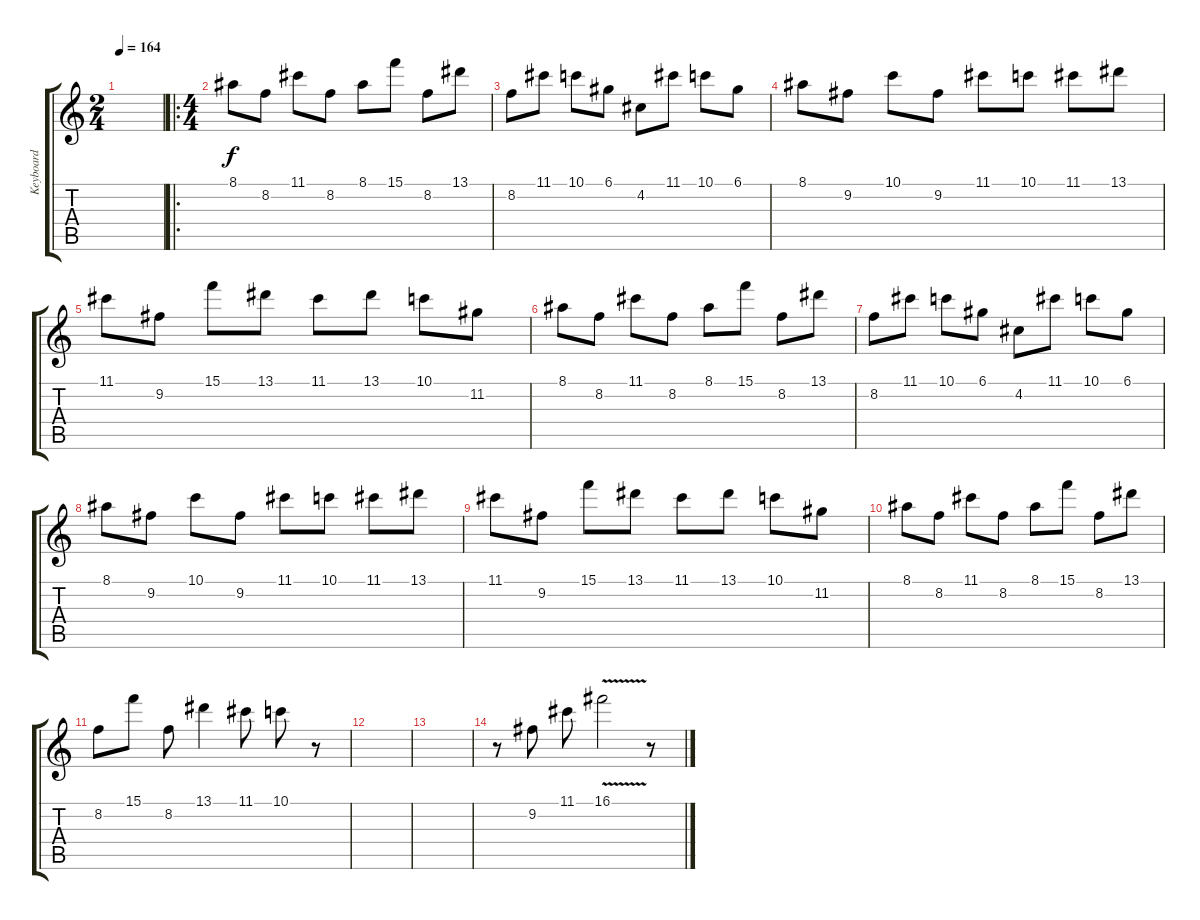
\track ("Keyboard" "Keyboard") {instrument drawbarorgan}
\staff {score tabs}
\tuning (D5 A4 F4 C4 G3 D3) {hide}
\ts (2 4)
\tempo 164
\clef g2
\ks c
|
\ro
\ts (4 4)
8.1.8{volume 16 instrument drawbarorgan} 8.2.8 11.1.8 8.2.8 8.1.8 15.1.8 8.2.8 13.1.8 |
8.2.8 11.1.8 10.1.8 6.1.8 4.2.8 11.1.8 10.1.8 6.1.8 |
8.1.8 9.2.8 10.1.8 9.2.8 11.1.8 10.1.8 11.1.8 13.1.8 |
11.1.8 9.2.8 15.1.8 13.1.8 11.1.8 13.1.8 10.1.8 11.2.8 |
8.1.8 8.2.8 11.1.8 8.2.8 8.1.8 15.1.8 8.2.8 13.1.8 |
8.2.8 11.1.8 10.1.8 6.1.8 4.2.8 11.1.8 10.1.8 6.1.8 |
8.1.8 9.2.8 10.1.8 9.2.8 11.1.8 10.1.8 11.1.8 13.1.8 |
11.1.8 9.2.8 15.1.8 13.1.8 11.1.8 13.1.8 10.1.8 11.2.8 |
8.1.8 8.2.8 11.1.8 8.2.8 8.1.8 15.1.8 8.2.8 13.1.8 |
8.2.8 15.1.8 8.2.8 13.1.4 11.1.8 10.1.8 r.8 |
|
|
r.8 9.2.8 11.1.8 16.1{v}.2 r.8
